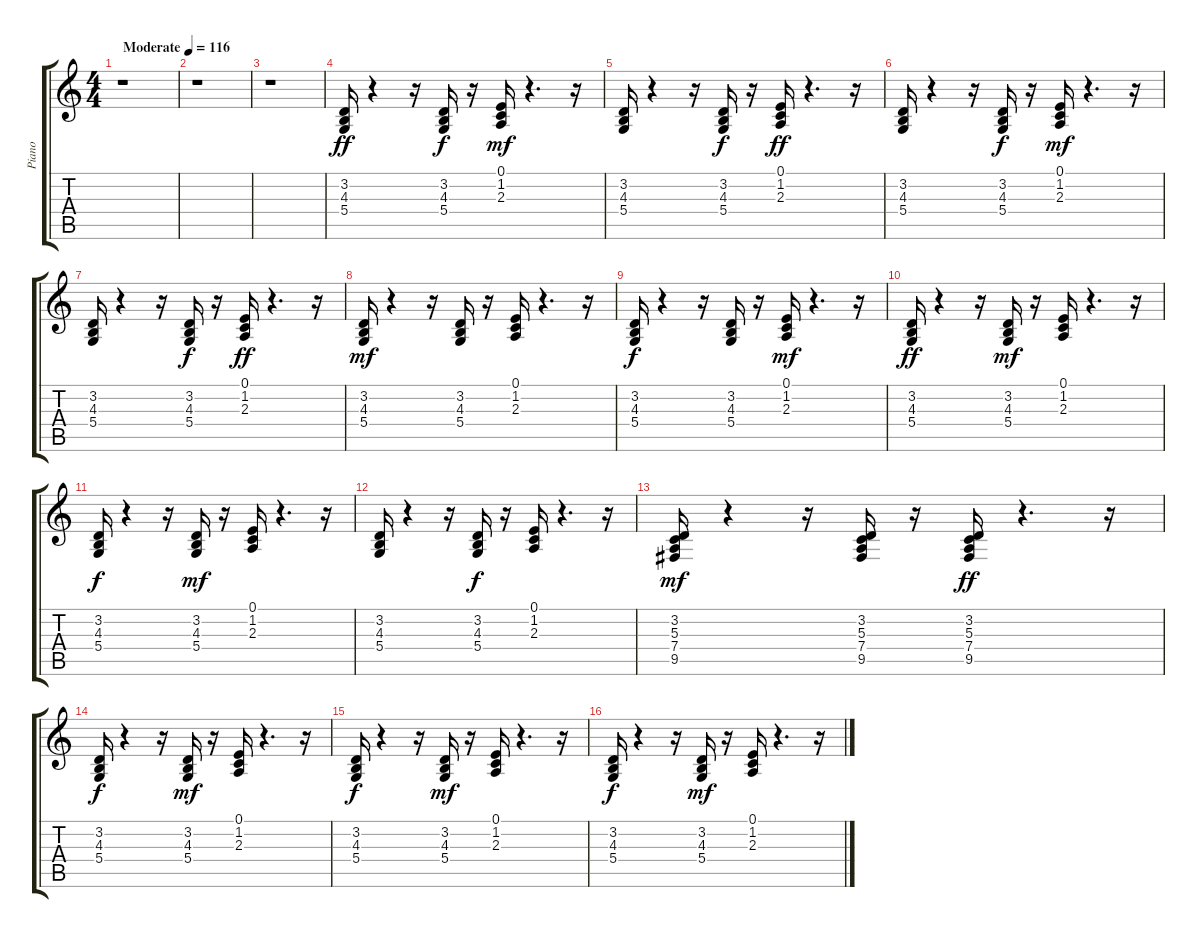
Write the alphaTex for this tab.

\track ("Piano   " "Piano   ") {instrument brightacousticpiano}
\staff {score tabs}
\tuning (E4 B3 G3 D3 A2 E2) {hide}
\ts (4 4)
\tempo (116 "Moderate")
\clef g2
\ks c
r.1{dy ff instrument brightacousticpiano} |
r.1 |
r.1 |
(3.2 4.3 5.4).16 r.4 r.16 (3.2 4.3 5.4).16{dy f} r.16 (0.1 1.2 2.3).16{dy mf} r.4{d} r.16 |
(3.2 4.3 5.4).16 r.4 r.16 (3.2 4.3 5.4).16{dy f} r.16 (0.1 1.2 2.3).16{dy ff} r.4{d} r.16 |
(3.2 4.3 5.4).16 r.4 r.16 (3.2 4.3 5.4).16{dy f} r.16 (0.1 1.2 2.3).16{dy mf} r.4{d} r.16 |
(3.2 4.3 5.4).16 r.4 r.16 (3.2 4.3 5.4).16{dy f} r.16 (0.1 1.2 2.3).16{dy ff} r.4{d} r.16 |
(3.2 4.3 5.4).16{dy mf} r.4 r.16 (3.2 4.3 5.4).16 r.16 (0.1 1.2 2.3).16 r.4{d} r.16 |
(3.2 4.3 5.4).16{dy f} r.4 r.16 (3.2 4.3 5.4).16 r.16 (0.1 1.2 2.3).16{dy mf} r.4{d} r.16 |
(3.2 4.3 5.4).16{dy ff} r.4 r.16 (3.2 4.3 5.4).16{dy mf} r.16 (0.1 1.2 2.3).16 r.4{d} r.16 |
(3.2 4.3 5.4).16{dy f} r.4 r.16 (3.2 4.3 5.4).16{dy mf} r.16 (0.1 1.2 2.3).16 r.4{d} r.16 |
(3.2 4.3 5.4).16 r.4 r.16 (3.2 4.3 5.4).16{dy f} r.16 (0.1 1.2 2.3).16 r.4{d} r.16 |
(3.2 5.3 7.4 9.5).16{dy mf} r.4 r.16 (3.2 5.3 7.4 9.5).16 r.16 (3.2 5.3 7.4 9.5).16{dy ff} r.4{d} r.16 |
(3.2 4.3 5.4).16{dy f} r.4 r.16 (3.2 4.3 5.4).16{dy mf} r.16 (0.1 1.2 2.3).16 r.4{d} r.16 |
(3.2 4.3 5.4).16{dy f} r.4 r.16 (3.2 4.3 5.4).16{dy mf} r.16 (0.1 1.2 2.3).16 r.4{d} r.16 |
(3.2 4.3 5.4).16{dy f} r.4 r.16 (3.2 4.3 5.4).16{dy mf} r.16 (0.1 1.2 2.3).16 r.4{d} r.16
